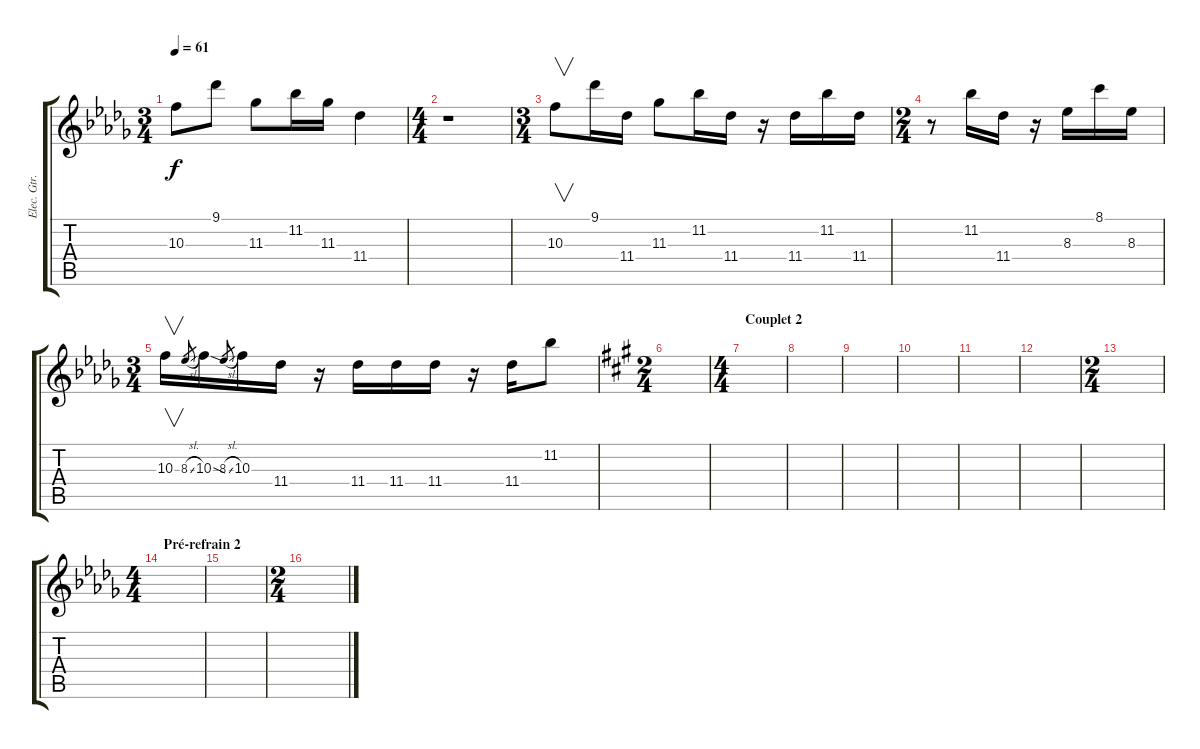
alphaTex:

\track ("Elec. Gtr." "Elec. Gtr.") {instrument electricguitarjazz}
\staff {score tabs}
\tuning (E4 B3 G3 D3 A2 E2) {hide}
\ts (3 4)
\tempo 61
\clef g2
\ks db
10.3.8{dy f} 9.1.8 11.3.8 11.2.16 11.3.16 11.4.4 |
\ts (4 4)
r.1 |
\ts (3 4)
10.3.8{v} 9.1.16 11.4.16 11.3.8 11.2.16 11.4.16 r.16 11.4.16 11.2.16 11.4.16 |
\ts (2 4)
r.8 11.2.16 11.4.16 r.16 8.3.16 8.1.16 8.3.16 |
\ts (3 4)
10.3.16{v} 8.3{sl}.8{gr} 10.3{sod}.16 8.3{sl}.8{gr} 10.3.16 11.4.16 r.16 11.4.16 11.4.16 11.4.16 r.16 11.4.16 11.2.8 |
\ts (2 4)
\ks a
|
\ts (4 4)
\section ("" "Couplet 2")
|
|
|
|
|
|
\ts (2 4)
|
\ts (4 4)
\section ("" "Pré-refrain 2")
\ks db
|
|
\ts (2 4)
